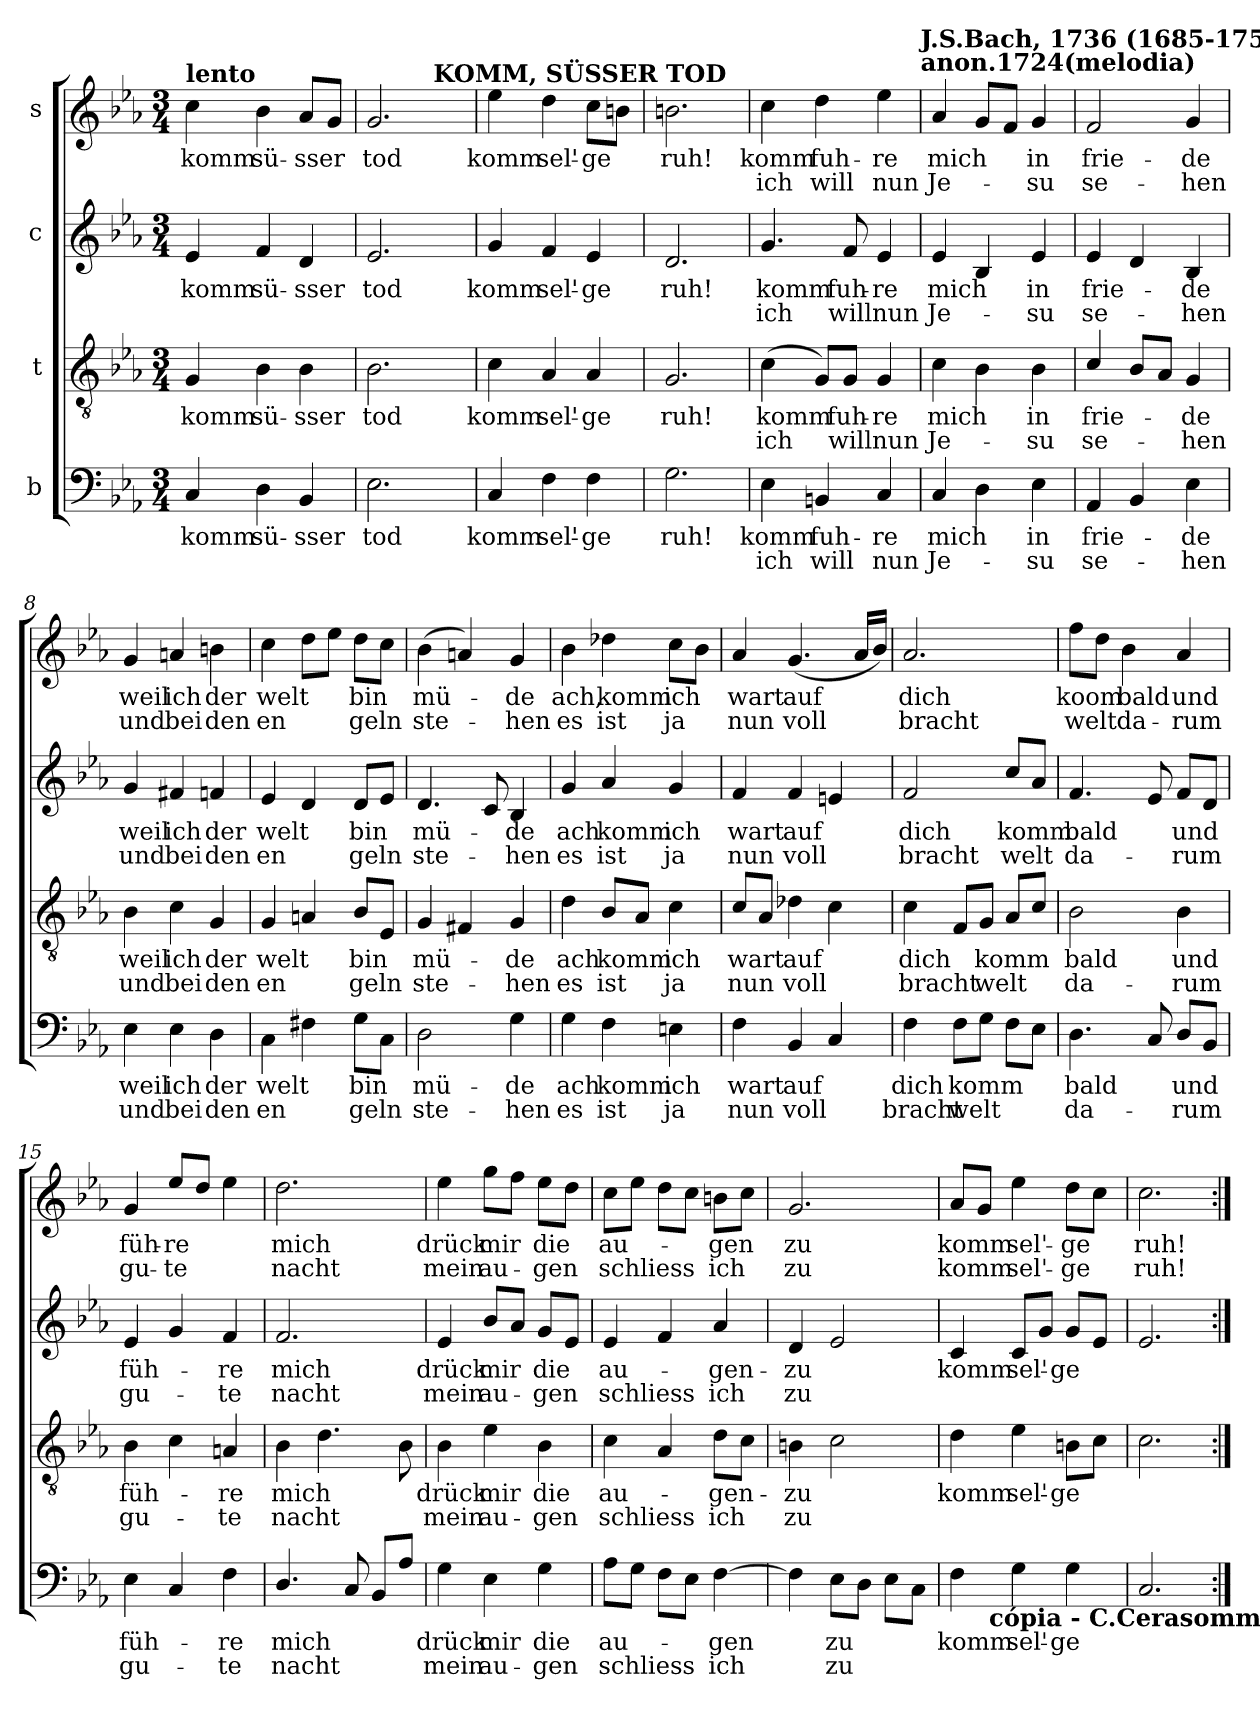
**kern	**text	**text	**kern	**text	**text	**kern	**text	**text	**kern	**text	**text
*part4	*part4	*part4	*part3	*part3	*part3	*part2	*part2	*part2	*part1	*part1	*part1
*staff4	*staff4	*staff4	*staff3	*staff3	*staff3	*staff2	*staff2	*staff2	*staff1	*staff1	*staff1
*I"b	*	*	*I"t	*	*	*I"c	*	*	*I"s	*	*
*clefF4	*	*	*clefGv2	*	*	*clefG2	*	*	*clefG2	*	*
*k[b-e-a-]	*	*	*k[b-e-a-]	*	*	*k[b-e-a-]	*	*	*k[b-e-a-]	*	*
*E-:	*	*	*E-:	*	*	*E-:	*	*	*E-:	*	*
*M3/4	*	*	*M3/4	*	*	*M3/4	*	*	*M3/4	*	*
=1	=1	=1	=1	=1	=1	=1	=1	=1	=1	=1	=1
!	!	!	!	!	!	!	!	!	!LO:TX:a:B:t=lento	!	!
!	!LO:LY:b	!	!	!LO:LY:b	!	!	!LO:LY:b	!	!	!LO:LY:b	!
4C/	komm	.	4G/	komm	.	4e-/	komm	.	4cc\	komm	.
!	!LO:LY:b	!	!	!LO:LY:b	!	!	!LO:LY:b	!	!	!LO:LY:b	!
4D\	sü-	.	4B-\	sü-	.	4f/	sü-	.	4b-\	sü-	.
!	!LO:LY:b	!	!	!LO:LY:b	!	!	!LO:LY:b	!	!	!LO:LY:b	!
4BB-/	-sser	.	4B-\	-sser	.	4d/	-sser	.	8a-/L	-sser	.
.	.	.	.	.	.	.	.	.	8g/J	.	.
=2	=2	=2	=2	=2	=2	=2	=2	=2	=2	=2	=2
!	!LO:LY:b	!	!	!LO:LY:b	!	!	!LO:LY:b	!	!	!LO:LY:b	!
*	*	*	*	*	*	*	*	*	*^	*	*
2.E-\	tod	.	2.B-\	tod	.	2.e-/	tod	.	2.g/	2ryy	tod	.
!	!	!	!	!	!	!	!	!	!	!LO:TX:a:B:t=KOMM, SÜSSER TOD	!	!
.	.	.	.	.	.	.	.	.	.	4ryy	.	.
=3	=3	=3	=3	=3	=3	=3	=3	=3	=3	=3	=3	=3
!	!LO:LY:b	!	!	!LO:LY:b	!	!	!LO:LY:b	!	!	!	!LO:LY:b	!
*	*	*	*	*	*	*	*	*	*v	*v	*	*
4C/	komm	.	4c\	komm	.	4g/	komm	.	4ee-\	komm	.
!	!LO:LY:b	!	!	!LO:LY:b	!	!	!LO:LY:b	!	!	!LO:LY:b	!
4F\	sel'-	.	4A-/	sel'-	.	4f/	sel'-	.	4dd\	sel'-	.
!	!LO:LY:b	!	!	!LO:LY:b	!	!	!LO:LY:b	!	!	!LO:LY:b	!
4F\	-ge	.	4A-/	-ge	.	4e-/	-ge	.	8cc\L	-ge	.
.	.	.	.	.	.	.	.	.	8bn\J	.	.
=4	=4	=4	=4	=4	=4	=4	=4	=4	=4	=4	=4
!	!LO:LY:b	!	!	!LO:LY:b	!	!	!LO:LY:b	!	!	!LO:LY:b	!
2.G\	ruh!	.	2.G/	ruh!	.	2.d/	ruh!	.	2.bn\	ruh!	.
=5	=5	=5	=5	=5	=5	=5	=5	=5	=5	=5	=5
!	!LO:LY:b	!LO:LY:b	!	!LO:LY:b	!LO:LY:b	!	!LO:LY:b	!LO:LY:b	!	!LO:LY:b	!LO:LY:b
4E-\	komm	ich	(>4c\	komm	ich	4.g/	komm	ich	4cc\	komm	ich
!	!LO:LY:b	!LO:LY:b	!	!	!	!	!	!	!	!LO:LY:b	!LO:LY:b
4BBn/	fuh-	will	8G/L)	.	.	.	.	.	4dd\	fuh-	will
!	!	!	!	!LO:LY:b	!LO:LY:b	!	!LO:LY:b	!LO:LY:b	!	!	!
.	.	.	8G/J	fuh-	will	8f/	fuh-	will	.	.	.
!	!LO:LY:b	!LO:LY:b	!	!LO:LY:b	!LO:LY:b	!	!LO:LY:b	!LO:LY:b	!	!LO:LY:b	!LO:LY:b
4C/	-re	nun	4G/	-re	nun	4e-/	-re	nun	4ee-\	-re	nun
!	!	!	!	!	!	!	!	!	!LO:TX:a:B:t=J.S.Bach, 1736 (1685-1750)\nanon.1724(melodia)	!	!
=6	=6	=6	=6	=6	=6	=6	=6	=6	=6	=6	=6
!	!LO:LY:b	!LO:LY:b	!	!LO:LY:b	!LO:LY:b	!	!LO:LY:b	!LO:LY:b	!	!LO:LY:b	!LO:LY:b
4C/	mich	Je-	4c\	mich	Je-	4e-/	mich	Je-	4a-/	mich	Je-
4D\	.	.	4B-\	.	.	4B-/	.	.	8g/L	.	.
.	.	.	.	.	.	.	.	.	8f/J	.	.
!	!LO:LY:b	!LO:LY:b	!	!LO:LY:b	!LO:LY:b	!	!LO:LY:b	!LO:LY:b	!	!LO:LY:b	!LO:LY:b
4E-\	in	-su	4B-\	in	-su	4e-/	in	-su	4g/	in	-su
=7	=7	=7	=7	=7	=7	=7	=7	=7	=7	=7	=7
!	!LO:LY:b	!LO:LY:b	!	!LO:LY:b	!LO:LY:b	!	!LO:LY:b	!LO:LY:b	!	!LO:LY:b	!LO:LY:b
4AA-/	frie-	se-	4c/	frie-	se-	4e-/	frie-	se-	2f/	frie-	se-
4BB-/	.	.	8B-/L	.	.	4d/	.	.	.	.	.
.	.	.	8A-/J	.	.	.	.	.	.	.	.
!	!LO:LY:b	!LO:LY:b	!	!LO:LY:b	!LO:LY:b	!	!LO:LY:b	!LO:LY:b	!	!LO:LY:b	!LO:LY:b
4E-\	-de	-hen	4G/	-de	-hen	4B-/	-de	-hen	4g/	-de	-hen
!!LO:LB:g=z
=8	=8	=8	=8	=8	=8	=8	=8	=8	=8	=8	=8
!	!LO:LY:b	!LO:LY:b	!	!LO:LY:b	!LO:LY:b	!	!LO:LY:b	!LO:LY:b	!	!LO:LY:b	!LO:LY:b
4E-\	weil	und	4B-\	weil	und	4g/	weil	und	4g/	weil	und
!	!LO:LY:b	!LO:LY:b	!	!LO:LY:b	!LO:LY:b	!	!LO:LY:b	!LO:LY:b	!	!LO:LY:b	!LO:LY:b
4E-\	ich	bei	4c\	ich	bei	4f#X/	ich	bei	4an/	ich	bei
!	!LO:LY:b	!LO:LY:b	!	!LO:LY:b	!LO:LY:b	!	!LO:LY:b	!LO:LY:b	!	!LO:LY:b	!LO:LY:b
4D\	der	den	4G/	der	den	4fn/	der	den	4bn\	der	den
=9	=9	=9	=9	=9	=9	=9	=9	=9	=9	=9	=9
!	!LO:LY:b	!LO:LY:b	!	!LO:LY:b	!LO:LY:b	!	!LO:LY:b	!LO:LY:b	!	!LO:LY:b	!LO:LY:b
4C\	welt	en	4G/	welt	en	4e-/	welt	en	4cc\	welt	en
4F#X\	.	.	4An/	.	.	4d/	.	.	8dd\L	.	.
.	.	.	.	.	.	.	.	.	8ee-\J	.	.
!	!LO:LY:b	!LO:LY:b	!	!LO:LY:b	!LO:LY:b	!	!LO:LY:b	!LO:LY:b	!	!LO:LY:b	!LO:LY:b
8G\L	bin	geln	8B-/L	bin	geln	8d/L	bin	geln	8dd\L	bin	geln
8C\J	.	.	8E-/J	.	.	8e-/J	.	.	8cc\J	.	.
=10	=10	=10	=10	=10	=10	=10	=10	=10	=10	=10	=10
!	!LO:LY:b	!LO:LY:b	!	!LO:LY:b	!LO:LY:b	!	!LO:LY:b	!LO:LY:b	!	!LO:LY:b	!LO:LY:b
2D\	mü-	ste-	4G/	mü-	ste-	4.d/	mü-	ste-	(>4b-\	mü-	ste-
.	.	.	4F#X/	.	.	.	.	.	4an/)	.	.
.	.	.	.	.	.	8c/	.	.	.	.	.
!	!LO:LY:b	!LO:LY:b	!	!LO:LY:b	!LO:LY:b	!	!LO:LY:b	!LO:LY:b	!	!LO:LY:b	!LO:LY:b
4G\	-de	-hen	4G/	-de	-hen	4B-/	-de	-hen	4g/	-de	-hen
=11	=11	=11	=11	=11	=11	=11	=11	=11	=11	=11	=11
!	!LO:LY:b	!LO:LY:b	!	!LO:LY:b	!LO:LY:b	!	!LO:LY:b	!LO:LY:b	!	!LO:LY:b	!LO:LY:b
4G\	ach	es	4d\	ach	es	4g/	ach	es	4b-\	ach,	es
!	!LO:LY:b	!LO:LY:b	!	!LO:LY:b	!LO:LY:b	!	!LO:LY:b	!LO:LY:b	!	!LO:LY:b	!LO:LY:b
4F\	komm	ist	8B-/L	komm	ist	4a-/	komm	ist	4dd-X\	komm	ist
.	.	.	8A-/J	.	.	.	.	.	.	.	.
!	!LO:LY:b	!LO:LY:b	!	!LO:LY:b	!LO:LY:b	!	!LO:LY:b	!LO:LY:b	!	!LO:LY:b	!LO:LY:b
4En\	ich	ja	4c\	ich	ja	4g/	ich	ja	8cc\L	ich	ja
.	.	.	.	.	.	.	.	.	8b-\J	.	.
=12	=12	=12	=12	=12	=12	=12	=12	=12	=12	=12	=12
!	!LO:LY:b	!LO:LY:b	!	!LO:LY:b	!LO:LY:b	!	!LO:LY:b	!LO:LY:b	!	!LO:LY:b	!LO:LY:b
4F\	wart	nun	8c/L	wart	nun	4f/	wart	nun	4a-/	wart	nun
.	.	.	8A-/J	.	.	.	.	.	.	.	.
!	!LO:LY:b	!LO:LY:b	!	!LO:LY:b	!LO:LY:b	!	!LO:LY:b	!LO:LY:b	!	!LO:LY:b	!LO:LY:b
4BB-/	auf	voll	4d-X\	auf	voll	4f/	auf	voll	(<4.g/	auf	voll
4C/	.	.	4c\	.	.	4en/	.	.	.	.	.
.	.	.	.	.	.	.	.	.	16a-/LL	.	.
.	.	.	.	.	.	.	.	.	16b-/JJ)	.	.
=13	=13	=13	=13	=13	=13	=13	=13	=13	=13	=13	=13
!	!LO:LY:b	!LO:LY:b	!	!LO:LY:b	!LO:LY:b	!	!LO:LY:b	!LO:LY:b	!	!LO:LY:b	!LO:LY:b
4F\	dich	bracht	4c\	dich	bracht	2f/	dich	bracht	2.a-/	dich	bracht
!	!LO:LY:b	!LO:LY:b	!	!	!	!	!	!	!	!	!
8F\L	komm	welt	8F/L	.	.	.	.	.	.	.	.
!	!	!	!	!LO:LY:b	!LO:LY:b	!	!	!	!	!	!
8G\J	.	.	8G/J	komm	welt	.	.	.	.	.	.
!	!	!	!	!	!	!	!LO:LY:b	!LO:LY:b	!	!	!
8F\L	.	.	8A-/L	.	.	8cc/L	komm	welt	.	.	.
8E-\J	.	.	8c/J	.	.	8a-/J	.	.	.	.	.
!!LO:LB:g=z
=14	=14	=14	=14	=14	=14	=14	=14	=14	=14	=14	=14
!	!LO:LY:b	!LO:LY:b	!	!LO:LY:b	!LO:LY:b	!	!LO:LY:b	!LO:LY:b	!	!LO:LY:b	!LO:LY:b
4.D\	bald	da-	2B-\	bald	da-	4.f/	bald	da-	8ff\L	koom	welt
.	.	.	.	.	.	.	.	.	8dd\J	.	.
!	!	!	!	!	!	!	!	!	!	!LO:LY:b	!LO:LY:b
.	.	.	.	.	.	.	.	.	4b-\	bald	da-
8C/	.	.	.	.	.	8e-/	.	.	.	.	.
!	!LO:LY:b	!LO:LY:b	!	!LO:LY:b	!LO:LY:b	!	!LO:LY:b	!LO:LY:b	!	!LO:LY:b	!LO:LY:b
8D/L	und	-rum	4B-\	und	-rum	8f/L	und	-rum	4a-/	und	-rum
8BB-/J	.	.	.	.	.	8d/J	.	.	.	.	.
!!LO:PB:g=z
=15	=15	=15	=15	=15	=15	=15	=15	=15	=15	=15	=15
!	!LO:LY:b	!LO:LY:b	!	!LO:LY:b	!LO:LY:b	!	!LO:LY:b	!LO:LY:b	!	!LO:LY:b	!LO:LY:b
4E-\	füh-	gu-	4B-\	füh-	gu-	4e-/	füh-	gu-	4g/	füh-	gu-
!	!	!	!	!	!	!	!	!	!	!LO:LY:b	!LO:LY:b
4C/	.	.	4c\	.	.	4g/	.	.	8ee-/L	-re	-te
.	.	.	.	.	.	.	.	.	8dd/J	.	.
!	!LO:LY:b	!LO:LY:b	!	!LO:LY:b	!LO:LY:b	!	!LO:LY:b	!LO:LY:b	!	!	!
4F\	-re	-te	4An/	-re	-te	4f/	-re	-te	4ee-\	.	.
=16	=16	=16	=16	=16	=16	=16	=16	=16	=16	=16	=16
!	!LO:LY:b	!LO:LY:b	!	!LO:LY:b	!LO:LY:b	!	!LO:LY:b	!LO:LY:b	!	!LO:LY:b	!LO:LY:b
4.D/	mich	nacht	4B-\	mich	nacht	2.f/	mich	nacht	2.dd\	mich	nacht
.	.	.	4.d\	.	.	.	.	.	.	.	.
8C/	.	.	.	.	.	.	.	.	.	.	.
8BB-/L	.	.	.	.	.	.	.	.	.	.	.
8A-/J	.	.	8B-\	.	.	.	.	.	.	.	.
=17	=17	=17	=17	=17	=17	=17	=17	=17	=17	=17	=17
!	!LO:LY:b	!LO:LY:b	!	!LO:LY:b	!LO:LY:b	!	!LO:LY:b	!LO:LY:b	!	!LO:LY:b	!LO:LY:b
4G\	drück	mein	4B-\	drück	mein	4e-/	drück	mein	4ee-\	drück	mein
!	!LO:LY:b	!LO:LY:b	!	!LO:LY:b	!LO:LY:b	!	!LO:LY:b	!LO:LY:b	!	!LO:LY:b	!LO:LY:b
4E-\	mir	au-	4e-\	mir	au-	8b-/L	mir	au-	8gg\L	mir	au-
.	.	.	.	.	.	8a-/J	.	.	8ff\J	.	.
!	!LO:LY:b	!LO:LY:b	!	!LO:LY:b	!LO:LY:b	!	!LO:LY:b	!LO:LY:b	!	!LO:LY:b	!LO:LY:b
4G\	die	-gen	4B-\	die	-gen	8g/L	die	-gen	8ee-\L	die	-gen
.	.	.	.	.	.	8e-/J	.	.	8dd\J	.	.
=18	=18	=18	=18	=18	=18	=18	=18	=18	=18	=18	=18
!	!LO:LY:b	!LO:LY:b	!	!LO:LY:b	!LO:LY:b	!	!LO:LY:b	!LO:LY:b	!	!LO:LY:b	!LO:LY:b
8A-\L	au-	schliess	4c\	au-	schliess	4e-/	au-	schliess	8cc\L	au-	schliess
8G\J	.	.	.	.	.	.	.	.	8ee-\J	.	.
8F\L	.	.	4A-/	.	.	4f/	.	.	8dd\L	.	.
8E-\J	.	.	.	.	.	.	.	.	8cc\J	.	.
!	!LO:LY:b	!LO:LY:b	!	!LO:LY:b	!LO:LY:b	!	!LO:LY:b	!LO:LY:b	!	!LO:LY:b	!LO:LY:b
[>4F\	-gen	ich	8d\L	-gen-	ich	4a-/	-gen-	ich	8bn\L	-gen	ich
.	.	.	8c\J	.	.	.	.	.	8cc\J	.	.
=19	=19	=19	=19	=19	=19	=19	=19	=19	=19	=19	=19
!	!	!	!	!LO:LY:b	!LO:LY:b	!	!LO:LY:b	!LO:LY:b	!	!LO:LY:b	!LO:LY:b
4F\]	.	.	4Bn\	-zu	zu	4d/	-zu	zu	2.g/	zu	zu
!	!LO:LY:b	!LO:LY:b	!	!	!	!	!	!	!	!	!
8E-\L	zu	zu	2c\	.	.	2e-/	.	.	.	.	.
8D\J	.	.	.	.	.	.	.	.	.	.	.
8E-\L	.	.	.	.	.	.	.	.	.	.	.
8C\J	.	.	.	.	.	.	.	.	.	.	.
=20	=20	=20	=20	=20	=20	=20	=20	=20	=20	=20	=20
!	!LO:LY:b	!	!	!LO:LY:b	!	!	!LO:LY:b	!	!	!LO:LY:b	!LO:LY:b
*^	*	*	*	*	*	*	*	*	*	*	*
4F\	8ryy	komm	.	4d\	komm	.	4c/	komm	.	8a-/L	komm	komm
.	32ryy	.	.	.	.	.	.	.	.	8g/J	.	.
!	!LO:TX:b:B:t=cópia - C.Cerasomma	!	!	!	!	!	!	!	!	!	!	!
.	2ryy	.	.	.	.	.	.	.	.	.	.	.
!	!	!LO:LY:b	!	!	!LO:LY:b	!	!	!LO:LY:b	!	!	!LO:LY:b	!LO:LY:b
4G\	.	sel'-	.	4e-\	sel'-	.	8c/L	sel'-	.	4ee-\	sel'-	sel'-
.	.	.	.	.	.	.	8g/J	.	.	.	.	.
!	!	!LO:LY:b	!	!	!LO:LY:b	!	!	!LO:LY:b	!	!	!LO:LY:b	!LO:LY:b
4G\	.	-ge	.	8Bn\L	-ge	.	8g/L	-ge	.	8dd\L	-ge	-ge
.	.	.	.	8c\J	.	.	8e-/J	.	.	8cc\J	.	.
.	16.ryy	.	.	.	.	.	.	.	.	.	.	.
!!LO:LB:g=z
=21	=21	=21	=21	=21	=21	=21	=21	=21	=21	=21	=21	=21
!	!	!	!	!	!	!	!	!	!	!	!LO:LY:b	!LO:LY:b
*v	*v	*	*	*	*	*	*	*	*	*	*	*
2.C/	.	.	2.c\	.	.	2.e-/	.	.	2.cc\	ruh!	ruh!
=:|!	=:|!	=:|!	=:|!	=:|!	=:|!	=:|!	=:|!	=:|!	=:|!	=:|!	=:|!
*-	*-	*-	*-	*-	*-	*-	*-	*-	*-	*-	*-
